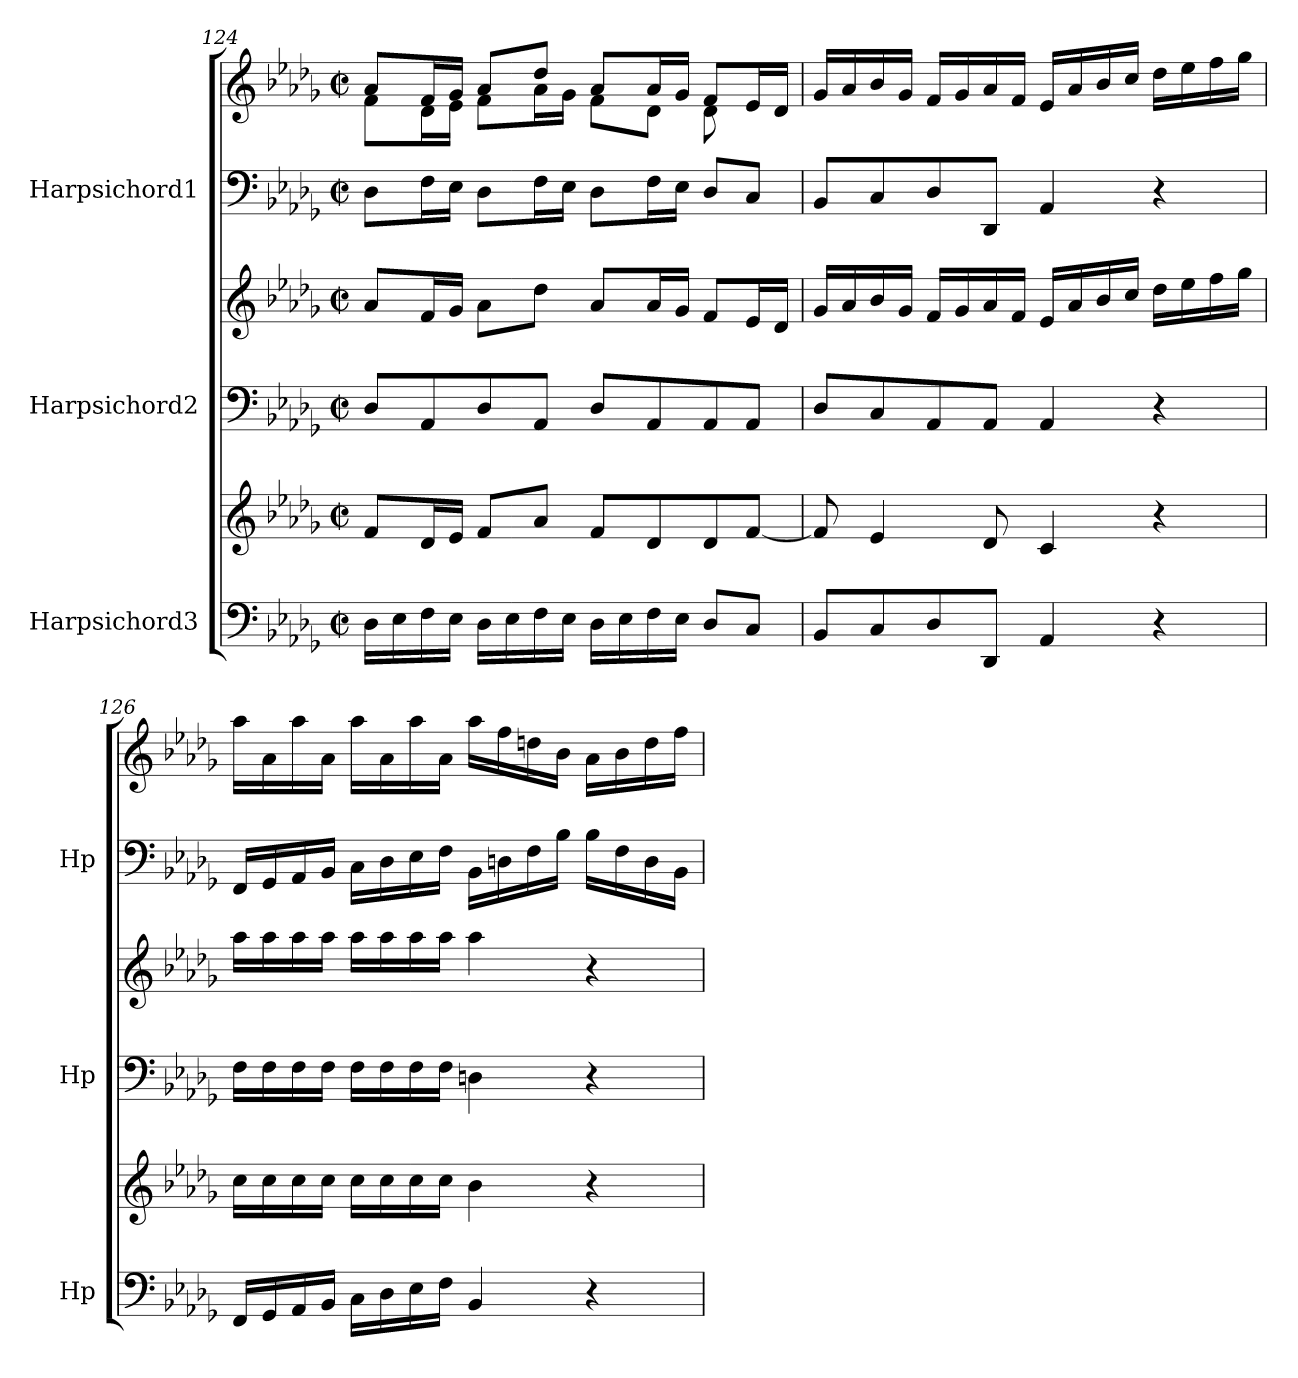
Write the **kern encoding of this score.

**kern	**kern	**kern	**kern	**kern	**kern
*part3	*part3	*part2	*part2	*part1	*part1
*staff6	*staff5	*staff4	*staff3	*staff2	*staff1
*I"Harpsichord3	*	*I"Harpsichord2	*	*I"Harpsichord1	*
*I'Hp	*	*I'Hp	*	*I'Hp	*
!!LO:LB:g=z
*clefF4	*clefG2	*clefF4	*clefG2	*clefF4	*clefG2
*k[b-e-a-d-g-]	*k[b-e-a-d-g-]	*k[b-e-a-d-g-]	*k[b-e-a-d-g-]	*k[b-e-a-d-g-]	*k[b-e-a-d-g-]
*M4/4	*M4/4	*M4/4	*M4/4	*M4/4	*M4/4
*met(c|)	*met(c|)	*met(c|)	*met(c|)	*met(c|)	*met(c|)
=124	=124	=124	=124	=124	=124
*	*	*	*	*	*^
16D-\LL	8f/L	8D-/L	8a-/L	8D-\L	8a-/L	8f\L
16E-\	.	.	.	.	.	.
16F\	16d-/L	8AA-/	16f/L	16F\L	16f/L	16d-\L
16E-\JJ	16e-/JJ	.	16g-/JJ	16E-\JJ	16g-/JJ	16e-\JJ
16D-\LL	8f/L	8D-/	8a-\L	8D-\L	8a-/L	8f\L
16E-\	.	.	.	.	.	.
16F\	8a-/J	8AA-/J	8dd-\J	16F\L	8dd-/J	16a-\L
16E-\JJ	.	.	.	16E-\JJ	.	16g-\JJ
16D-\LL	8f/L	8D-/L	8a-/L	8D-\L	8a-/L	8f\L
16E-\	.	.	.	.	.	.
16F\	8d-/	8AA-/	16a-/L	16F\L	16a-/L	8d-\J
16E-\JJ	.	.	16g-/JJ	16E-\JJ	16g-/JJ	.
8D-/L	8d-/	8AA-/	8f/L	8D-/L	8f/L	8d-\
8C/J	[8f/J	8AA-/J	16e-/L	8C/J	16e-/L	8ryy
.	.	.	16d-/JJ	.	16d-/JJ	.
*	*	*	*	*	*v	*v
=125	=125	=125	=125	=125	=125
8BB-/L	8f/]	8D-/L	16g-/LL	8BB-/L	16g-/LL
.	.	.	16a-/	.	16a-/
8C/	4e-/	8C/	16b-/	8C/	16b-/
.	.	.	16g-/JJ	.	16g-/JJ
8D-/	.	8AA-/	16f/LL	8D-/	16f/LL
.	.	.	16g-/	.	16g-/
8DD-/J	8d-/	8AA-/J	16a-/	8DD-/J	16a-/
.	.	.	16f/JJ	.	16f/JJ
4AA-/	4c/	4AA-/	16e-/LL	4AA-/	16e-/LL
.	.	.	16a-/	.	16a-/
.	.	.	16b-/	.	16b-/
.	.	.	16cc/JJ	.	16cc/JJ
4r	4r	4r	16dd-\LL	4r	16dd-\LL
.	.	.	16ee-\	.	16ee-\
.	.	.	16ff\	.	16ff\
.	.	.	16gg-\JJ	.	16gg-\JJ
=126	=126	=126	=126	=126	=126
16FF/LL	16cc\LL	16F\LL	16aa-\LL	16FF/LL	16aa-\LL
16GG-/	16cc\	16F\	16aa-\	16GG-/	16a-\
16AA-/	16cc\	16F\	16aa-\	16AA-/	16aa-\
16BB-/JJ	16cc\JJ	16F\JJ	16aa-\JJ	16BB-/JJ	16a-\JJ
16C\LL	16cc\LL	16F\LL	16aa-\LL	16C\LL	16aa-\LL
16D-\	16cc\	16F\	16aa-\	16D-\	16a-\
16E-\	16cc\	16F\	16aa-\	16E-\	16aa-\
16F\JJ	16cc\JJ	16F\JJ	16aa-\JJ	16F\JJ	16a-\JJ
4BB-/	4b-\	4Dn\	4aa-\	16BB-\LL	16aa-\LL
.	.	.	.	16Dn\	16ff\
.	.	.	.	16F\	16ddn\
.	.	.	.	16B-\JJ	16b-\JJ
4r	4r	4r	4r	16B-\LL	16a-\LL
.	.	.	.	16F\	16b-\
.	.	.	.	16D\	16dd\
.	.	.	.	16BB-\JJ	16ff\JJ
=	=	=	=	=	=
*-	*-	*-	*-	*-	*-
